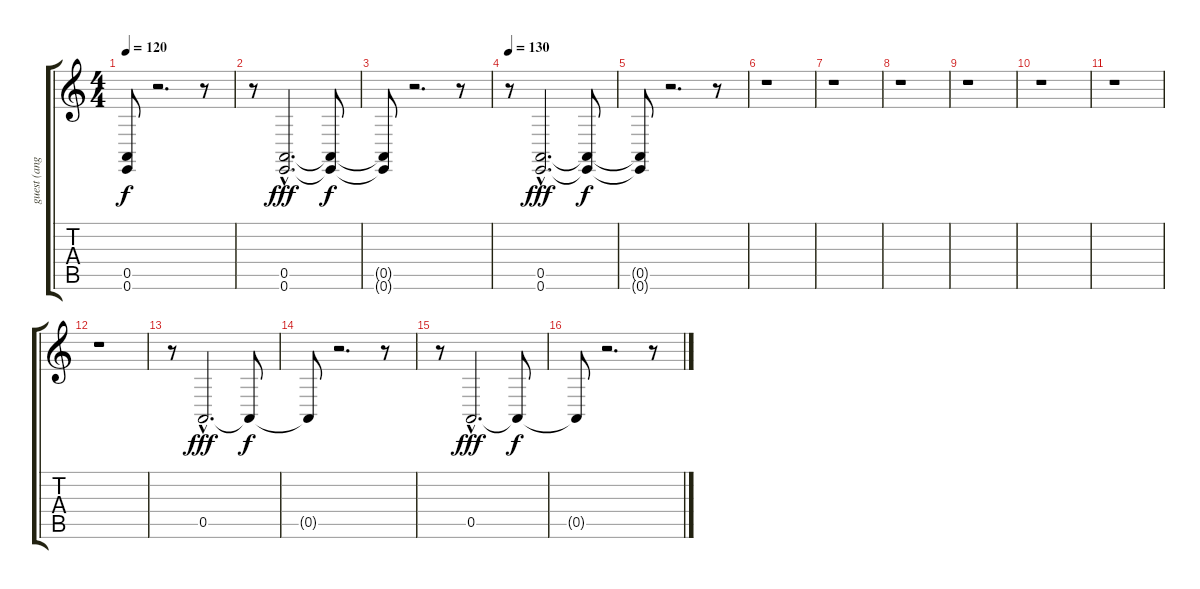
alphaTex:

\track ("guest (angie) bell" "guest (ang") {instrument fx3crystal}
\staff {score tabs}
\tuning (E4 B3 G3 D3 A2 E2) {hide}
\ts (4 4)
\tempo 120
\clef g2
\ks c
(0.5{t} 0.6{t}).8{dy f} r.2{d} r.8 |
r.8 (0.5{hac} 0.6{hac}).2{d dy fff} (0.5{t} 0.6{t}).8{dy f} |
(0.5{t} 0.6{t}).8 r.2{d} r.8 |
\tempo 130
r.8 (0.5{hac} 0.6{hac}).2{d dy fff} (0.5{t} 0.6{t}).8{dy f} |
(0.5{t} 0.6{t}).8 r.2{d} r.8 |
r.1 |
r.1 |
r.1 |
r.1 |
r.1 |
r.1 |
r.1 |
r.8 0.5{hac}.2{d dy fff} 0.5{t}.8{dy f} |
0.5{t}.8 r.2{d} r.8 |
r.8 0.5{hac}.2{d dy fff} 0.5{t}.8{dy f} |
0.5{t}.8 r.2{d} r.8
